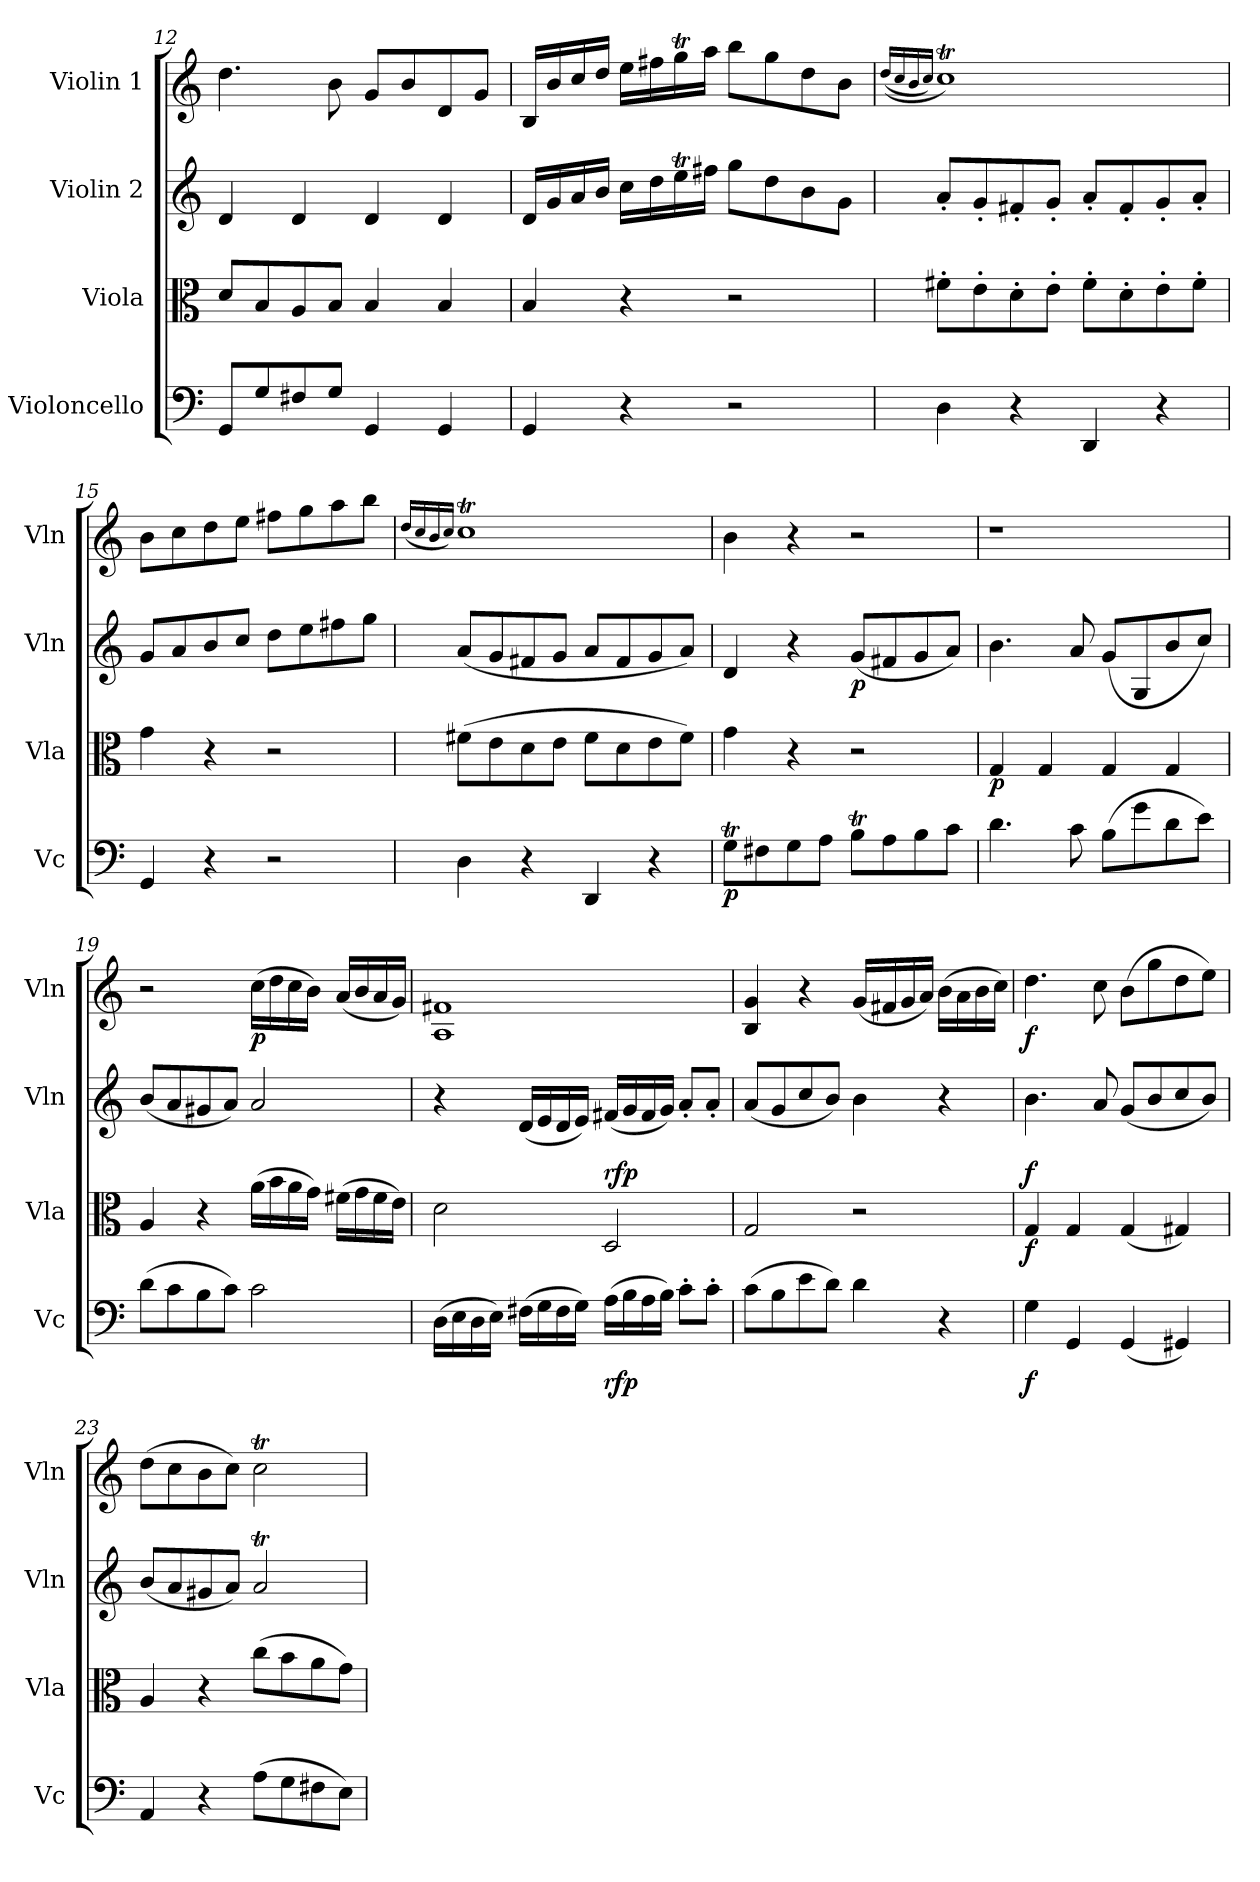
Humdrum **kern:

**kern	**dynam	**kern	**dynam	**kern	**dynam	**kern	**dynam
*part4	*part4	*part3	*part3	*part2	*part2	*part1	*part1
*staff4	*staff4	*staff3	*staff3	*staff2	*staff2	*staff1	*staff1
*I"Violoncello	*	*I"Viola	*	*I"Violin 2	*	*I"Violin 1	*
*I'Vc	*	*I'Vla	*	*I'Vln	*	*I'Vln	*
*clefF4	*	*clefC3	*	*clefG2	*	*clefG2	*
*k[]	*	*k[]	*	*k[]	*	*k[]	*
=12	=12	=12	=12	=12	=12	=12	=12
8GG/L	.	8d/L	.	4d/	.	4.dd\	.
8G/	.	8B/	.	.	.	.	.
8F#X/	.	8A/	.	4d/	.	.	.
8G/J	.	8B/J	.	.	.	8b\	.
4GG/	.	4B/	.	4d/	.	8g/L	.
.	.	.	.	.	.	8b/	.
4GG/	.	4B/	.	4d/	.	8d/	.
.	.	.	.	.	.	8g/J	.
=13	=13	=13	=13	=13	=13	=13	=13
4GG/	.	4B/	.	16d/LL	.	16B/LL	.
.	.	.	.	16g/	.	16b/	.
.	.	.	.	16a/	.	16cc/	.
.	.	.	.	16b/JJ	.	16dd/JJ	.
4r	.	4r	.	16cc\LL	.	16ee\LL	.
.	.	.	.	16dd\	.	16ff#X\	.
.	.	.	.	16eet\	.	16ggT\	.
.	.	.	.	16ff#X\JJ	.	16aa\JJ	.
2r	.	2r	.	8gg\L	.	8bb\L	.
.	.	.	.	8dd\	.	8gg\	.
.	.	.	.	8b\	.	8dd\	.
.	.	.	.	8g\J	.	8b\J	.
=14	=14	=14	=14	=14	=14	=14	=14
.	.	.	.	.	.	(<(<16qdd/LL	.
.	.	.	.	.	.	16qcc/	.
.	.	.	.	.	.	16qb/	.
.	.	.	.	.	.	16qcc/JJ)	.
4D\	.	8f#X'\L	.	8a'/L	.	1ccT)	.
.	.	8e'\	.	8g'/	.	.	.
4r	.	8d'\	.	8f#X'/	.	.	.
.	.	8e'\J	.	8g'/J	.	.	.
4DD/	.	8f#'\L	.	8a'/L	.	.	.
.	.	8d'\	.	8f#'/	.	.	.
4r	.	8e'\	.	8g'/	.	.	.
.	.	8f#'\J	.	8a'/J	.	.	.
!!LO:LB:g=z
=15	=15	=15	=15	=15	=15	=15	=15
4GG/	.	4g\	.	8g/L	.	8b\L	.
.	.	.	.	8a/	.	8cc\	.
4r	.	4r	.	8b/	.	8dd\	.
.	.	.	.	8cc/J	.	8ee\J	.
2r	.	2r	.	8dd\L	.	8ff#X\L	.
.	.	.	.	8ee\	.	8gg\	.
.	.	.	.	8ff#X\	.	8aa\	.
.	.	.	.	8gg\J	.	8bb\J	.
=16	=16	=16	=16	=16	=16	=16	=16
.	.	.	.	.	.	(<16qdd/LL	.
.	.	.	.	.	.	16qcc/	.
.	.	.	.	.	.	16qb/	.
.	.	.	.	.	.	16qcc/JJ)	.
4D\	.	(>8f#X\L	.	(<8a/L	.	1ccT	.
.	.	8e\	.	8g/	.	.	.
4r	.	8d\	.	8f#X/	.	.	.
.	.	8e\J	.	8g/J	.	.	.
4DD/	.	8f#\L	.	8a/L	.	.	.
.	.	8d\	.	8f#/	.	.	.
4r	.	8e\	.	8g/	.	.	.
.	.	8f#\J)	.	8a/J)	.	.	.
=17	=17	=17	=17	=17	=17	=17	=17
!	!LO:DY:b	!	!	!	!	!	!
8GT\L	p	4g\	.	4d/	.	4b\	.
8F#X\	.	.	.	.	.	.	.
8G\	.	4r	.	4r	.	4r	.
8A\J	.	.	.	.	.	.	.
!	!	!	!	!	!LO:DY:b	!	!
8Bt\L	.	2r	.	(<8g/L	p	2r	.
8A\	.	.	.	8f#X/	.	.	.
8B\	.	.	.	8g/	.	.	.
8c\J	.	.	.	8a/J)	.	.	.
=18	=18	=18	=18	=18	=18	=18	=18
!	!	!	!LO:DY:b	!	!	!	!
4.d\	.	4G/	p	4.b\	.	1r	.
.	.	4G/	.	.	.	.	.
8c\	.	.	.	8a/	.	.	.
(>8B\L	.	4G/	.	(<8g/L	.	.	.
8g\	.	.	.	8G/	.	.	.
8d\	.	4G/	.	8b/	.	.	.
8e\J)	.	.	.	8cc/J)	.	.	.
=19	=19	=19	=19	=19	=19	=19	=19
(>8d\L	.	4A/	.	(<8b/L	.	2r	.
8c\	.	.	.	8a/	.	.	.
8B\	.	4r	.	8g#X/	.	.	.
8c\J)	.	.	.	8a/J)	.	.	.
!	!	!	!	!	!	!	!LO:DY:b
2c\	.	(>16a\LL	.	2a/	.	(>16cc\LL	p
.	.	16b\	.	.	.	16dd\	.
.	.	16a\	.	.	.	16cc\	.
.	.	16g\JJ)	.	.	.	16b\JJ)	.
.	.	(>16f#X\LL	.	.	.	(<16a/LL	.
.	.	16g\	.	.	.	16b/	.
.	.	16f#\	.	.	.	16a/	.
.	.	16e\JJ)	.	.	.	16g/JJ)	.
=20	=20	=20	=20	=20	=20	=20	=20
(>16D\LL	.	2d\	.	4r	.	1A 1f#X	.
16E\	.	.	.	.	.	.	.
16D\	.	.	.	.	.	.	.
16E\JJ)	.	.	.	.	.	.	.
(>16F#X\LL	.	.	.	(<16d/LL	.	.	.
16G\	.	.	.	16e/	.	.	.
16F#\	.	.	.	16d/	.	.	.
16G\JJ)	.	.	.	16e/JJ)	.	.	.
!	!LO:DY:b	!	!	!	!LO:DY:b	!	!
(>16A\LL	rf	2D/	.	(<16f#X/LL	rf	.	.
!	!LO:DY:b	!	!	!	!LO:DY:b	!	!
16B\	p	.	.	16g/	p	.	.
16A\	.	.	.	16f#/	.	.	.
16B\JJ)	.	.	.	16g/JJ)	.	.	.
8c'\L	.	.	.	8a'/L	.	.	.
8c'\J	.	.	.	8a'/J	.	.	.
!!LO:LB:g=z
=21	=21	=21	=21	=21	=21	=21	=21
(>8c\L	.	2G/	.	(<8a/L	.	4B/ 4g/	.
8B\	.	.	.	8g/	.	.	.
8e\	.	.	.	8cc/	.	4r	.
8d\J)	.	.	.	8b/J)	.	.	.
4d\	.	2r	.	4b\	.	(<16g/LL	.
.	.	.	.	.	.	16f#X/	.
.	.	.	.	.	.	16g/	.
.	.	.	.	.	.	16a/JJ)	.
4r	.	.	.	4r	.	(>16b\LL	.
.	.	.	.	.	.	16a\	.
.	.	.	.	.	.	16b\	.
.	.	.	.	.	.	16cc\JJ)	.
=22	=22	=22	=22	=22	=22	=22	=22
!	!LO:DY:b	!	!LO:DY:b	!	!LO:DY:b	!	!LO:DY:b
4G\	f	4G/	f	4.b\	f	4.dd\	f
4GG/	.	4G/	.	.	.	.	.
.	.	.	.	8a/	.	8cc\	.
(<4GG/	.	(<4G/	.	(<8g/L	.	(>8b\L	.
.	.	.	.	8b/	.	8gg\	.
4GG#X/)	.	4G#X/)	.	8cc/	.	8dd\	.
.	.	.	.	8b/J)	.	8ee\J)	.
=23	=23	=23	=23	=23	=23	=23	=23
4AA/	.	4A/	.	(<8b/L	.	(>8dd\L	.
.	.	.	.	8a/	.	8cc\	.
4r	.	4r	.	8g#X/	.	8b\	.
.	.	.	.	8a/J)	.	8cc\J)	.
(>8A\L	.	(>8cc\L	.	2aT/	.	2ccT\	.
8G\	.	8b\	.	.	.	.	.
8F#X\	.	8a\	.	.	.	.	.
8E\J)	.	8g\J)	.	.	.	.	.
=	=	=	=	=	=	=	=
*-	*-	*-	*-	*-	*-	*-	*-
